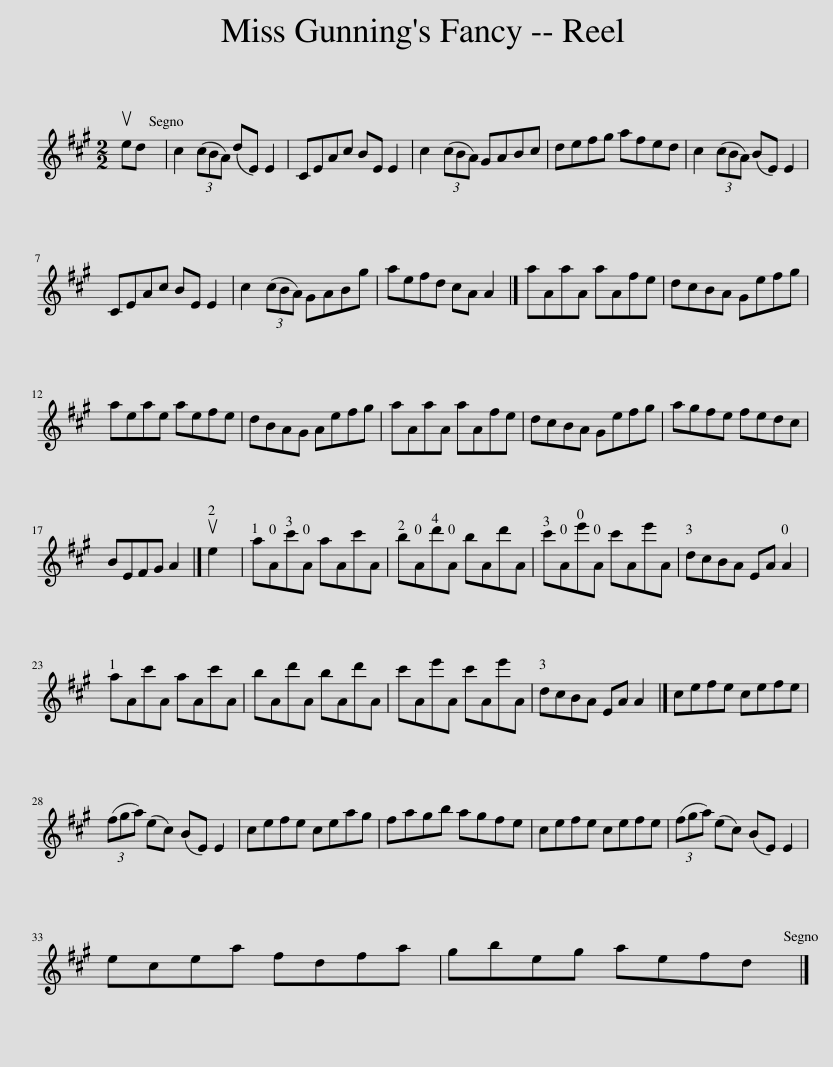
X:1
L:1/8
M:2/2
I:linebreak $
K:A
V:1 treble
V:1
 ued | c2 (3(cBA) (dE) E2 | CEAc BE E2 | c2 (3(cBA) GABc | defg afed | %5
 c2 (3(cBA) (BE) E2 |$ CEAc BE E2 | c2 (3(cBA) GABg | aefd cA A2 |] aAaA aAfe | %10
 dcBA Gefg |$ aeae aefe | dBAG Aefg | aAaA aAfe | dcBA Gefg | %15
 agfe fedc |$ BEFG A2 |] ue2 | aAc'A aAc'A | bAd'A bAd'A | %20
 c'Ae'A c'Ae'A | dcBA EA A2 |$ aAc'A aAc'A | bAd'A bAd'A | c'Ae'A c'Ae'A | %25
 dcBA EA A2 |] cefe cefe |$ (3(fga) (ec) (BE) E2 | cefe ceag | fagb agfe | %30
 cefe cefe | (3(fga) (ec) (BE) E2 |$ ecea fdfa | gbeg aefd |] %34
